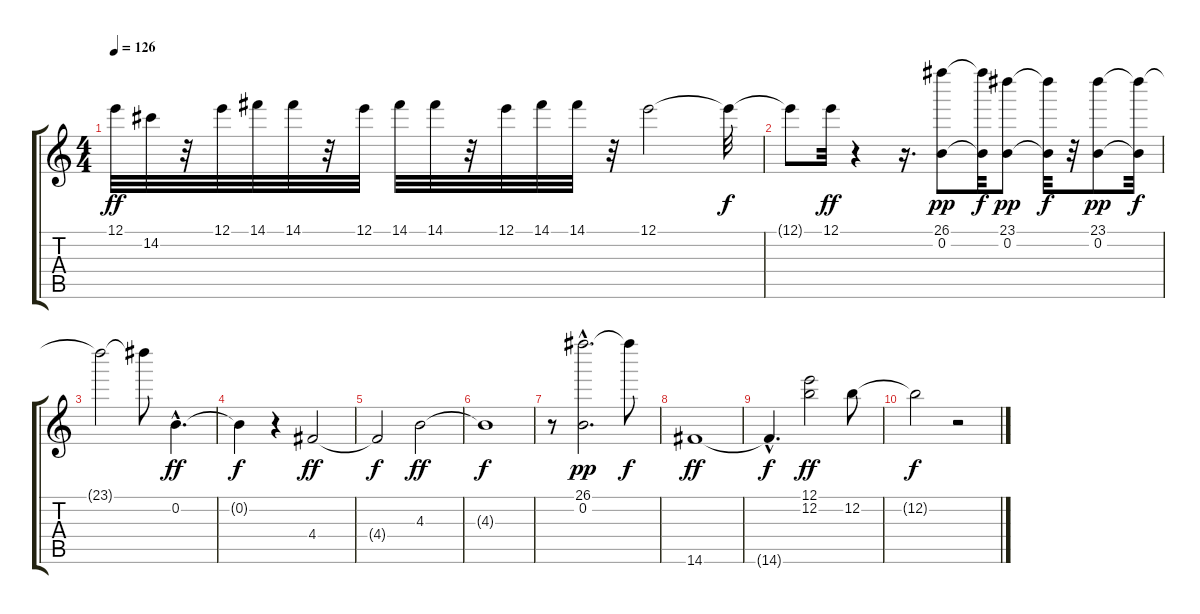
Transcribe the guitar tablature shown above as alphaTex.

\track "" {instrument distortionguitar}
\staff {score tabs}
\tuning (E4 B3 G3 D3 A2 E2) {hide}
\ts (4 4)
\tempo 126
\clef g2
\ks c
12.1.32{dy ff} 14.2.32 r.32 12.1.32 14.1.32 14.1.32 r.32 12.1.32 14.1.32 14.1.32 r.32 12.1.32 14.1.32 14.1.32 r.32 12.1.2 12.1{t}.32{dy f} |
12.1{t}.8 12.1.32{dy ff} r.4 r.16{d} (26.1 0.2).8{dy pp} (26.1{t} 0.2{t}).32{dy f} (23.1 0.2).8{dy pp} (23.1{t} 0.2{t}).32{dy f} r.32 (23.1 0.2).8{dy pp} (23.1{t} 0.2{t}).32{dy f} |
23.1{t}.2 23.1{t}.8 0.2{hac}.4{d dy ff} |
0.2{t}.4{dy f} r.4 4.4.2{dy ff} |
4.4{t}.2{dy f} 4.3.2{dy ff} |
4.3{t}.1{dy f} |
r.8 (26.1{hac} 0.2{hac}).2{d dy pp} 26.1{t}.8{dy f} |
14.6.1{dy ff} |
14.6{hac t}.4{d dy f} (12.1 12.2).2{dy ff} 12.2.8 |
12.2{t}.2{dy f} r.2
